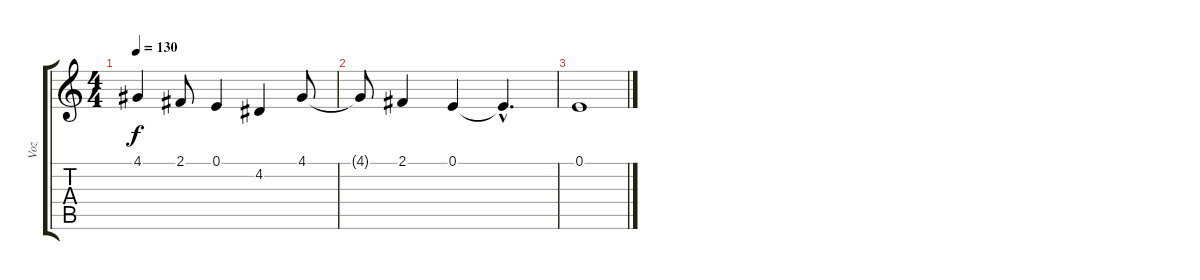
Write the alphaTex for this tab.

\track ("Voz" "Voz") {instrument electricpiano2}
\staff {score tabs}
\tuning (E4 B3 G3 D3 A2 E2) {hide}
\ts (4 4)
\tempo 130
\clef g2
\ks c
4.1.4{dy f} 2.1.8 0.1.4 4.2.4 4.1.8 |
4.1{t}.8 2.1.4 0.1.4 0.1{hac t}.4{d} |
0.1.1
